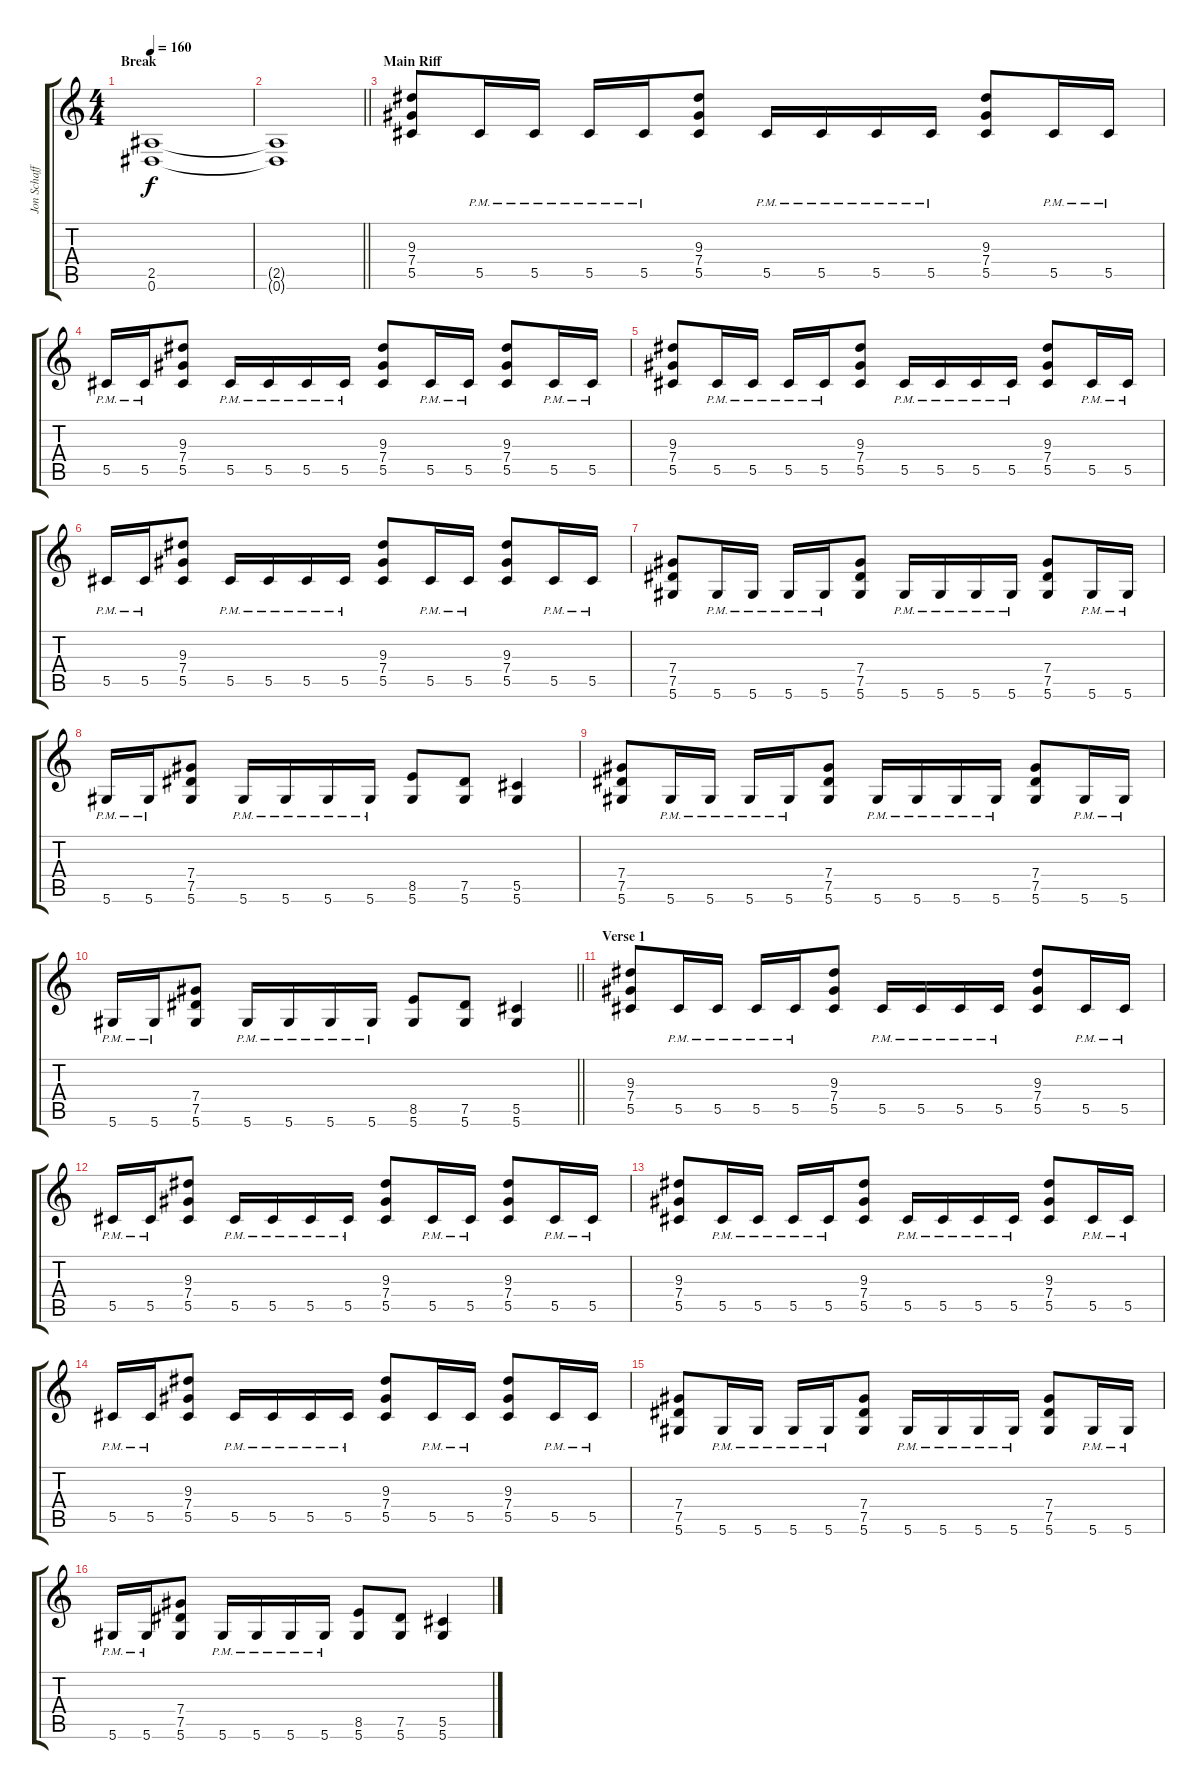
\track ("Jon Schaffer" "Jon Schaff") {instrument distortionguitar}
\staff {score tabs}
\tuning (Eb4 Bb3 Gb3 Db3 Ab2 Eb2) {hide}
\ts (4 4)
\section ("" "Break")
\tempo 160
\clef g2
\ks c
(2.5 0.6).1{dy f} |
\barLineRight lightlight
(2.5{t} 0.6{t}).1 |
\section ("" "Main Riff")
(9.3 7.4 5.5).8 5.5{pm}.16 5.5{pm}.16 5.5{pm}.16 5.5{pm}.16 (9.3 7.4 5.5).8 5.5{pm}.16 5.5{pm}.16 5.5{pm}.16 5.5{pm}.16 (9.3 7.4 5.5).8 5.5{pm}.16 5.5{pm}.16 |
5.5{pm}.16 5.5{pm}.16 (9.3 7.4 5.5).8 5.5{pm}.16 5.5{pm}.16 5.5{pm}.16 5.5{pm}.16 (9.3 7.4 5.5).8 5.5{pm}.16 5.5{pm}.16 (9.3 7.4 5.5).8 5.5{pm}.16 5.5{pm}.16 |
(9.3 7.4 5.5).8 5.5{pm}.16 5.5{pm}.16 5.5{pm}.16 5.5{pm}.16 (9.3 7.4 5.5).8 5.5{pm}.16 5.5{pm}.16 5.5{pm}.16 5.5{pm}.16 (9.3 7.4 5.5).8 5.5{pm}.16 5.5{pm}.16 |
5.5{pm}.16 5.5{pm}.16 (9.3 7.4 5.5).8 5.5{pm}.16 5.5{pm}.16 5.5{pm}.16 5.5{pm}.16 (9.3 7.4 5.5).8 5.5{pm}.16 5.5{pm}.16 (9.3 7.4 5.5).8 5.5{pm}.16 5.5{pm}.16 |
(7.4 7.5 5.6).8 5.6{pm}.16 5.6{pm}.16 5.6{pm}.16 5.6{pm}.16 (7.4 7.5 5.6).8 5.6{pm}.16 5.6{pm}.16 5.6{pm}.16 5.6{pm}.16 (7.4 7.5 5.6).8 5.6{pm}.16 5.6{pm}.16 |
5.6{pm}.16 5.6{pm}.16 (7.4 7.5 5.6).8 5.6{pm}.16 5.6{pm}.16 5.6{pm}.16 5.6{pm}.16 (8.5 5.6).8 (7.5 5.6).8 (5.5 5.6).4 |
(7.4 7.5 5.6).8 5.6{pm}.16 5.6{pm}.16 5.6{pm}.16 5.6{pm}.16 (7.4 7.5 5.6).8 5.6{pm}.16 5.6{pm}.16 5.6{pm}.16 5.6{pm}.16 (7.4 7.5 5.6).8 5.6{pm}.16 5.6{pm}.16 |
\barLineRight lightlight
5.6{pm}.16 5.6{pm}.16 (7.4 7.5 5.6).8 5.6{pm}.16 5.6{pm}.16 5.6{pm}.16 5.6{pm}.16 (8.5 5.6).8 (7.5 5.6).8 (5.5 5.6).4 |
\section ("" "Verse 1")
(9.3 7.4 5.5).8 5.5{pm}.16 5.5{pm}.16 5.5{pm}.16 5.5{pm}.16 (9.3 7.4 5.5).8 5.5{pm}.16 5.5{pm}.16 5.5{pm}.16 5.5{pm}.16 (9.3 7.4 5.5).8 5.5{pm}.16 5.5{pm}.16 |
5.5{pm}.16 5.5{pm}.16 (9.3 7.4 5.5).8 5.5{pm}.16 5.5{pm}.16 5.5{pm}.16 5.5{pm}.16 (9.3 7.4 5.5).8 5.5{pm}.16 5.5{pm}.16 (9.3 7.4 5.5).8 5.5{pm}.16 5.5{pm}.16 |
(9.3 7.4 5.5).8 5.5{pm}.16 5.5{pm}.16 5.5{pm}.16 5.5{pm}.16 (9.3 7.4 5.5).8 5.5{pm}.16 5.5{pm}.16 5.5{pm}.16 5.5{pm}.16 (9.3 7.4 5.5).8 5.5{pm}.16 5.5{pm}.16 |
5.5{pm}.16 5.5{pm}.16 (9.3 7.4 5.5).8 5.5{pm}.16 5.5{pm}.16 5.5{pm}.16 5.5{pm}.16 (9.3 7.4 5.5).8 5.5{pm}.16 5.5{pm}.16 (9.3 7.4 5.5).8 5.5{pm}.16 5.5{pm}.16 |
(7.4 7.5 5.6).8 5.6{pm}.16 5.6{pm}.16 5.6{pm}.16 5.6{pm}.16 (7.4 7.5 5.6).8 5.6{pm}.16 5.6{pm}.16 5.6{pm}.16 5.6{pm}.16 (7.4 7.5 5.6).8 5.6{pm}.16 5.6{pm}.16 |
5.6{pm}.16 5.6{pm}.16 (7.4 7.5 5.6).8 5.6{pm}.16 5.6{pm}.16 5.6{pm}.16 5.6{pm}.16 (8.5 5.6).8 (7.5 5.6).8 (5.5 5.6).4
